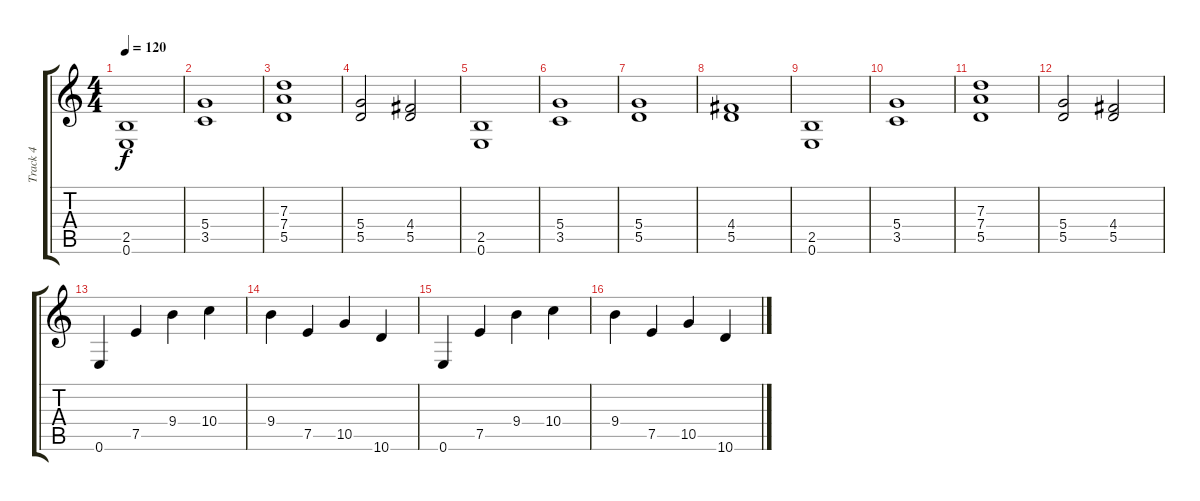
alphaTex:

\track ("Track 4" "Track 4") {instrument distortionguitar}
\staff {score tabs}
\tuning (E4 B3 G3 D3 A2 E2) {hide}
\ts (4 4)
\tempo 120
\clef g2
\ks c
(2.5 0.6).1{dy f} |
(5.4 3.5).1 |
(7.3 7.4 5.5).1 |
(5.4 5.5).2 (4.4 5.5).2 |
(2.5 0.6).1 |
(5.4 3.5).1 |
(5.4 5.5).1 |
(4.4 5.5).1 |
(2.5 0.6).1 |
(5.4 3.5).1 |
(7.3 7.4 5.5).1 |
(5.4 5.5).2 (4.4 5.5).2 |
0.6.4 7.5.4 9.4.4 10.4.4 |
9.4.4 7.5.4 10.5.4 10.6.4 |
0.6.4 7.5.4 9.4.4 10.4.4 |
9.4.4 7.5.4 10.5.4 10.6.4
